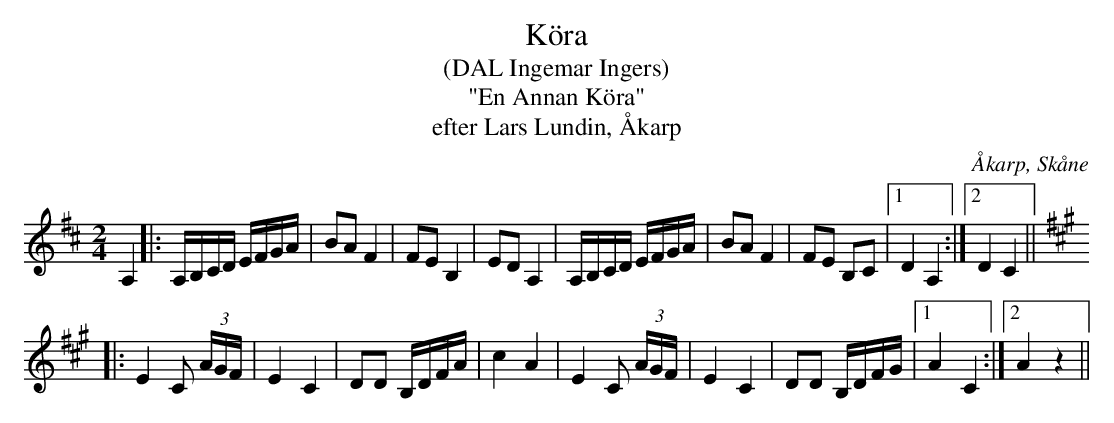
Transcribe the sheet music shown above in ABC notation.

X:1
T:Köra
T:(DAL Ingemar Ingers)
T:"En Annan Köra"
T:efter Lars Lundin, Åkarp
O:Åkarp, Skåne
M:2/4
L:1/8
K:D
A,2 |: A,/B,/C/D/ E/F/G/A/ | BA F2 | FE B,2 | ED A,2 | A,/B,/C/D/ E/F/G/A/ | BA F2 | FE B,C |1 D2 A,2 :|2 D2 C2 ||
K:A
|: E2 C (3A/G/F/ | E2 C2 | DD B,/D/F/A/ | c2 A2 | E2 C (3A/G/F/ | E2 C2 | DD B,/D/F/G/ |1 A2 C2 :|2 A2 z2 ||
